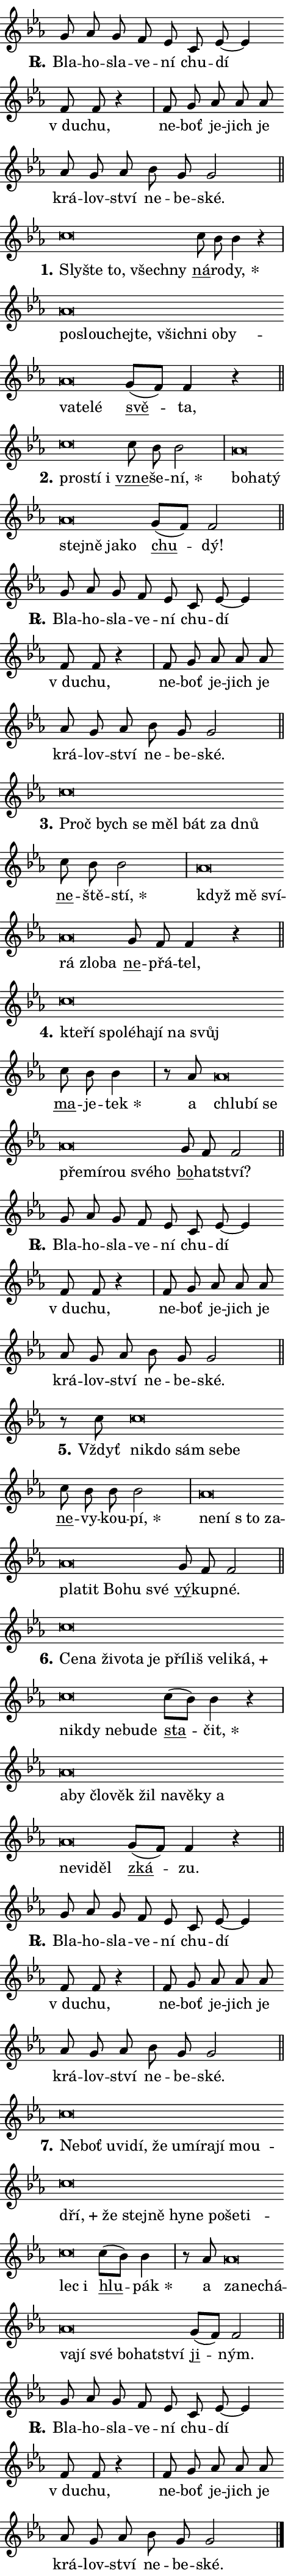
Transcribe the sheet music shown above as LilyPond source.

\version "2.24.0"
\header { tagline = "" }
\paper {
  indent = 0\cm
  top-margin = 0\cm
  right-margin = 0.13\cm % to fit lyric hyphens
  bottom-margin = 0\cm
  left-margin = 0\cm
  paper-width = 8\cm
  page-breaking = #ly:one-page-breaking
  system-system-spacing.basic-distance = #11
  score-system-spacing.basic-distance = #11
  ragged-last = ##f
}


%% Author: Thomas Morley
%% https://lists.gnu.org/archive/html/lilypond-user/2020-05/msg00002.html
#(define (line-position grob)
"Returns position of @var[grob} in current system:
   @code{'start}, if at first time-step
   @code{'end}, if at last time-step
   @code{'middle} otherwise
"
  (let* ((col (ly:item-get-column grob))
         (ln (ly:grob-object col 'left-neighbor))
         (rn (ly:grob-object col 'right-neighbor))
         (col-to-check-left (if (ly:grob? ln) ln col))
         (col-to-check-right (if (ly:grob? rn) rn col))
         (break-dir-left
           (and
             (ly:grob-property col-to-check-left 'non-musical #f)
             (ly:item-break-dir col-to-check-left)))
         (break-dir-right
           (and
             (ly:grob-property col-to-check-right 'non-musical #f)
             (ly:item-break-dir col-to-check-right))))
        (cond ((eqv? 1 break-dir-left) 'start)
              ((eqv? -1 break-dir-right) 'end)
              (else 'middle))))

#(define (tranparent-at-line-position vctor)
  (lambda (grob)
  "Relying on @code{line-position} select the relevant enry from @var{vctor}.
Used to determine transparency,"
    (case (line-position grob)
      ((end) (not (vector-ref vctor 0)))
      ((middle) (not (vector-ref vctor 1)))
      ((start) (not (vector-ref vctor 2))))))

noteHeadBreakVisibility =
#(define-music-function (break-visibility)(vector?)
"Makes @code{NoteHead}s transparent relying on @var{break-visibility}"
#{
  \override NoteHead.transparent =
    #(tranparent-at-line-position break-visibility)
#})

#(define delete-ledgers-for-transparent-note-heads
  (lambda (grob)
    "Reads whether a @code{NoteHead} is transparent.
If so this @code{NoteHead} is removed from @code{'note-heads} from
@var{grob}, which is supposed to be @code{LedgerLineSpanner}.
As a result ledgers are not printed for this @code{NoteHead}"
    (let* ((nhds-array (ly:grob-object grob 'note-heads))
           (nhds-list
             (if (ly:grob-array? nhds-array)
                 (ly:grob-array->list nhds-array)
                 '()))
           ;; Relies on the transparent-property being done before
           ;; Staff.LedgerLineSpanner.after-line-breaking is executed.
           ;; This is fragile ...
           (to-keep
             (remove
               (lambda (nhd)
                 (ly:grob-property nhd 'transparent #f))
               nhds-list)))
      ;; TODO find a better method to iterate over grob-arrays, similiar
      ;; to filter/remove etc for lists
      ;; For now rebuilt from scratch
      (set! (ly:grob-object grob 'note-heads)  '())
      (for-each
        (lambda (nhd)
          (ly:pointer-group-interface::add-grob grob 'note-heads nhd))
        to-keep))))

squashNotes = {
  \override NoteHead.X-extent = #'(-0.2 . 0.2)
  \override NoteHead.Y-extent = #'(-0.75 . 0)
  \override NoteHead.stencil =
    #(lambda (grob)
       (let ((pos (ly:grob-property grob 'staff-position)))
         (begin
           (if (< pos -7) (display "ERROR: Lower brevis then expected\n") (display ""))
           (if (<= pos -6) ly:text-interface::print ly:note-head::print))))
}
unSquashNotes = {
  \revert NoteHead.X-extent
  \revert NoteHead.Y-extent
  \revert NoteHead.stencil
}

hideNotes = \noteHeadBreakVisibility #begin-of-line-visible
unHideNotes = \noteHeadBreakVisibility #all-visible

% work-around for resetting accidentals
% https://lilypond.org/doc/v2.23/Documentation/notation/displaying-rhythms#unmetered-music
cadenzaMeasure = {
  \cadenzaOff
  \partial 1024 s1024
  \cadenzaOn
}

#(define-markup-command (accent layout props text) (markup?)
  "Underline accented syllable"
  (interpret-markup layout props
    #{\markup \override #'(offset . 4.3) \underline { #text }#}))

responsum = \markup \concat {
  "R" \hspace #-1.05 \path #0.1 #'((moveto 0 0.07) (lineto 0.9 0.8)) \hspace #0.05 "."
}

spaceSize = #0.6828661417322834 % exact space size for TeX Gyre Schola

\layout {
  \context {
    \Staff
    \remove "Time_signature_engraver"
    \override LedgerLineSpanner.after-line-breaking = #delete-ledgers-for-transparent-note-heads
  }
  \context {
    \Lyrics {
      \override LyricSpace.minimum-distance = \spaceSize
      \override LyricText.font-name = #"TeX Gyre Schola"
      \override LyricText.font-size = 1
      \override StanzaNumber.font-name = #"TeX Gyre Schola Bold"
      \override StanzaNumber.font-size = 1
    }
  }
  \context {
    \Score 
    \override NoteHead.text =
      #(lambda (grob) 
        (let ((pos (ly:grob-property grob 'staff-position)))
          #{\markup {
            \combine
              \halign #-0.55 \raise #(if (= pos -6) 0 0.5) \override #'(thickness . 2) \draw-line #'(3.2 . 0)
              \musicglyph "noteheads.sM1"
          }#}))
  }
}

% magnetic-lyrics.ily
%
%   written by
%     Jean Abou Samra <jean@abou-samra.fr>
%     Werner Lemberg <wl@gnu.org>
%
%   adapted by
%     Jiri Hon <jiri.hon@gmail.com>
%
% Version 2022-Apr-15

% https://www.mail-archive.com/lilypond-user@gnu.org/msg149350.html

#(define (Left_hyphen_pointer_engraver context)
   "Collect syllable-hyphen-syllable occurrences in lyrics and store
them in properties.  This engraver only looks to the left.  For
example, if the lyrics input is @code{foo -- bar}, it does the
following.

@itemize @bullet
@item
Set the @code{text} property of the @code{LyricHyphen} grob between
@q{foo} and @q{bar} to @code{foo}.

@item
Set the @code{left-hyphen} property of the @code{LyricText} grob with
text @q{foo} to the @code{LyricHyphen} grob between @q{foo} and
@q{bar}.
@end itemize

Use this auxiliary engraver in combination with the
@code{lyric-@/text::@/apply-@/magnetic-@/offset!} hook."
   (let ((hyphen #f)
         (text #f))
     (make-engraver
      (acknowledgers
       ((lyric-syllable-interface engraver grob source-engraver)
        (set! text grob)))
      (end-acknowledgers
       ((lyric-hyphen-interface engraver grob source-engraver)
        ;(when (not (grob::has-interface grob 'lyric-space-interface))
          (set! hyphen grob)));)
      ((stop-translation-timestep engraver)
       (when (and text hyphen)
         (ly:grob-set-object! text 'left-hyphen hyphen))
       (set! text #f)
       (set! hyphen #f)))))

#(define (lyric-text::apply-magnetic-offset! grob)
   "If the space between two syllables is less than the value in
property @code{LyricText@/.details@/.squash-threshold}, move the right
syllable to the left so that it gets concatenated with the left
syllable.

Use this function as a hook for
@code{LyricText@/.after-@/line-@/breaking} if the
@code{Left_@/hyphen_@/pointer_@/engraver} is active."
   (let ((hyphen (ly:grob-object grob 'left-hyphen #f)))
     (when hyphen
       (let ((left-text (ly:spanner-bound hyphen LEFT)))
         (when (grob::has-interface left-text 'lyric-syllable-interface)
           (let* ((common (ly:grob-common-refpoint grob left-text X))
                  (this-x-ext (ly:grob-extent grob common X))
                  (left-x-ext
                   (begin
                     ;; Trigger magnetism for left-text.
                     (ly:grob-property left-text 'after-line-breaking)
                     (ly:grob-extent left-text common X)))
                  ;; `delta` is the gap width between two syllables.
                  (delta (- (interval-start this-x-ext)
                            (interval-end left-x-ext)))
                  (details (ly:grob-property grob 'details))
                  (threshold (assoc-get 'squash-threshold details 0.2)))
             (when (< delta threshold)
               (let* (;; We have to manipulate the input text so that
                      ;; ligatures crossing syllable boundaries are not
                      ;; disabled.  For languages based on the Latin
                      ;; script this is essentially a beautification.
                      ;; However, for non-Western scripts it can be a
                      ;; necessity.
                      (lt (ly:grob-property left-text 'text))
                      (rt (ly:grob-property grob 'text))
                      (is-space (grob::has-interface hyphen 'lyric-space-interface))
                      (space (if is-space " " ""))
                      (extra-delta (if is-space spaceSize 0))
                      ;; Append new syllable.
                      (ltrt-space (if (and (string? lt) (string? rt))
                                (string-append lt space rt)
                                (make-concat-markup (list lt space rt))))
                      ;; Right-align `ltrt` to the right side.
                      (ltrt-space-markup (grob-interpret-markup
                               grob
                               (make-translate-markup
                                (cons (interval-length this-x-ext) 0)
                                (make-right-align-markup ltrt-space)))))
                 (begin
                   ;; Don't print `left-text`.
                   (ly:grob-set-property! left-text 'stencil #f)
                   ;; Set text and stencil (which holds all collected
                   ;; syllables so far) and shift it to the left.
                   (ly:grob-set-property! grob 'text ltrt-space)
                   (ly:grob-set-property! grob 'stencil ltrt-space-markup)
                   (ly:grob-translate-axis! grob (- (- delta extra-delta)) X))))))))))


#(define (lyric-hyphen::displace-bounds-first grob)
   ;; Make very sure this callback isn't triggered too early.
   (let ((left (ly:spanner-bound grob LEFT))
         (right (ly:spanner-bound grob RIGHT)))
     (ly:grob-property left 'after-line-breaking)
     (ly:grob-property right 'after-line-breaking)
     (ly:lyric-hyphen::print grob)))

squashThreshold = #0.4

\layout {
  \context {
    \Lyrics
    \consists #Left_hyphen_pointer_engraver
    \override LyricText.after-line-breaking =
      #lyric-text::apply-magnetic-offset!
    \override LyricHyphen.stencil = #lyric-hyphen::displace-bounds-first
    \override LyricText.details.squash-threshold = \squashThreshold
    \override LyricHyphen.minimum-distance = 0
    \override LyricHyphen.minimum-length = \squashThreshold
  }
}

squashText = \override LyricText.details.squash-threshold = 9999
unSquashText = \override LyricText.details.squash-threshold = \squashThreshold

leftText = \override LyricText.self-alignment-X = #LEFT
unLeftText = \revert LyricText.self-alignment-X

starOffset = #(lambda (grob) 
                (let ((x_offset (ly:self-alignment-interface::aligned-on-x-parent grob)))
                  (if (= x_offset 0) 0 (+ x_offset 1.2))))

star = #(define-music-function (syllable)(string?)
"Append star separator at the end of a syllable"
#{
  \once \override LyricText.X-offset = #starOffset
  \lyricmode { \markup {
    #syllable
    \override #'((font-name . "TeX Gyre Schola Bold")) \hspace #0.2 \lower #0.65 \larger "*"
  } }
#})

starAccent = #(define-music-function (syllable)(string?)
"Append star separator at the end of a syllable and make accent"
#{
  \once \override LyricText.X-offset = #starOffset
  \lyricmode { \markup {
    \accent #syllable
    \override #'((font-name . "TeX Gyre Schola Bold")) \hspace #0.2 \lower #0.65 \larger "*"
  } }
#})

breath = #(define-music-function (syllable)(string?)
"Append breathing indicator at the end of a syllable"
#{
  \lyricmode { \markup { #syllable "+" } }
#})

optionalBreath = #(define-music-function (syllable)(string?)
"Append optional breathing indicator at the end of a syllable"
#{
  \lyricmode { \markup { #syllable "(+)" } }
#})


\score {
    <<
        \new Voice = "melody" { \cadenzaOn \key es \major \relative { g'8 as g f es \bar "" c es~ es4 \bar "" f8 f r4 \cadenzaMeasure \bar "|" f8 g \bar "" as as as \bar "" as g as \bar "" bes g g2 \cadenzaMeasure \bar "||" \break } }
        \new Lyrics \lyricsto "melody" { \lyricmode { \set stanza = \responsum
Bla -- ho -- sla -- ve -- ní chu -- dí "v du" -- chu, ne -- boť je -- jich je krá -- lov -- ství ne -- be -- ské. } }
    >>
    \layout {}
}

\score {
    <<
        \new Voice = "melody" { \cadenzaOn \key es \major \relative { \squashNotes c''\breve*1/16 \hideNotes \breve*1/16 \bar "" \breve*1/16 \bar "" \breve*1/16 \breve*1/16 \bar "" \unHideNotes \unSquashNotes \bar "" c8 bes bes4 r \cadenzaMeasure \bar "|" \squashNotes as\breve*1/16 \hideNotes \breve*1/16 \bar "" \breve*1/16 \bar "" \breve*1/16 \bar "" \breve*1/16 \bar "" \breve*1/16 \bar "" \breve*1/16 \bar "" \breve*1/16 \bar "" \breve*1/16 \bar "" \breve*1/16 \breve*1/16 \bar "" \unHideNotes \unSquashNotes \bar "" g8[( f)] f4 r \cadenzaMeasure \bar "||" \break } }
        \new Lyrics \lyricsto "melody" { \lyricmode { \set stanza = "1."
\leftText Sly -- \squashText šte to, všech -- ny \unLeftText \unSquashText \markup \accent ná -- ro -- \star dy, \leftText po -- \squashText slou -- chej -- te, všich -- ni o -- by -- va -- te -- lé \unLeftText \unSquashText \markup \accent svě -- ta, } }
    >>
    \layout {}
}

\score {
    <<
        \new Voice = "melody" { \cadenzaOn \key es \major \relative { \squashNotes c''\breve*1/16 \hideNotes \breve*1/16 \breve*1/16 \bar "" \unHideNotes \unSquashNotes \bar "" c8 bes bes2 \cadenzaMeasure \bar "|" \squashNotes as\breve*1/16 \hideNotes \breve*1/16 \bar "" \breve*1/16 \bar "" \breve*1/16 \bar "" \breve*1/16 \bar "" \breve*1/16 \breve*1/16 \bar "" \unHideNotes \unSquashNotes \bar "" g8[( f)] f2 \cadenzaMeasure \bar "||" \break } }
        \new Lyrics \lyricsto "melody" { \lyricmode { \set stanza = "2."
\leftText pro -- \squashText stí i \unLeftText \unSquashText \markup \accent vzne -- še -- \star ní, \leftText bo -- \squashText ha -- tý stej -- ně ja -- ko \unLeftText \unSquashText \markup \accent chu -- dý! } }
    >>
    \layout {}
}

\score {
    <<
        \new Voice = "melody" { \cadenzaOn \key es \major \relative { g'8 as g f es \bar "" c es~ es4 \bar "" f8 f r4 \cadenzaMeasure \bar "|" f8 g \bar "" as as as \bar "" as g as \bar "" bes g g2 \cadenzaMeasure \bar "||" \break } }
        \new Lyrics \lyricsto "melody" { \lyricmode { \set stanza = \responsum
Bla -- ho -- sla -- ve -- ní chu -- dí "v du" -- chu, ne -- boť je -- jich je krá -- lov -- ství ne -- be -- ské. } }
    >>
    \layout {}
}

\score {
    <<
        \new Voice = "melody" { \cadenzaOn \key es \major \relative { \squashNotes c''\breve*1/16 \hideNotes \breve*1/16 \bar "" \breve*1/16 \bar "" \breve*1/16 \bar "" \breve*1/16 \bar "" \breve*1/16 \breve*1/16 \bar "" \unHideNotes \unSquashNotes \bar "" c8 bes bes2 \cadenzaMeasure \bar "|" \squashNotes as\breve*1/16 \hideNotes \breve*1/16 \bar "" \breve*1/16 \bar "" \breve*1/16 \bar "" \breve*1/16 \breve*1/16 \bar "" \unHideNotes \unSquashNotes \bar "" g8 f f4 r \cadenzaMeasure \bar "||" \break } }
        \new Lyrics \lyricsto "melody" { \lyricmode { \set stanza = "3."
\leftText Proč \squashText bych se měl bát za dnů \unLeftText \unSquashText \markup \accent ne -- ště -- \star stí, \leftText když \squashText mě sví -- rá zlo -- ba \unLeftText \unSquashText \markup \accent ne -- přá -- tel, } }
    >>
    \layout {}
}

\score {
    <<
        \new Voice = "melody" { \cadenzaOn \key es \major \relative { \squashNotes c''\breve*1/16 \hideNotes \breve*1/16 \bar "" \breve*1/16 \bar "" \breve*1/16 \bar "" \breve*1/16 \bar "" \breve*1/16 \bar "" \breve*1/16 \breve*1/16 \bar "" \unHideNotes \unSquashNotes \bar "" c8 bes bes4 \cadenzaMeasure \bar "|" r8 as8 \squashNotes as\breve*1/16 \hideNotes \breve*1/16 \bar "" \breve*1/16 \bar "" \breve*1/16 \bar "" \breve*1/16 \bar "" \breve*1/16 \bar "" \breve*1/16 \breve*1/16 \bar "" \unHideNotes \unSquashNotes \bar "" g8 f f2 \cadenzaMeasure \bar "||" \break } }
        \new Lyrics \lyricsto "melody" { \lyricmode { \set stanza = "4."
\leftText kte -- \squashText ří spo -- lé -- ha -- jí na svůj \unLeftText \unSquashText \markup \accent ma -- je -- \star tek a \leftText chlu -- \squashText bí se pře -- mí -- rou své -- ho \unLeftText \unSquashText \markup \accent bo -- hat -- ství? } }
    >>
    \layout {}
}

\score {
    <<
        \new Voice = "melody" { \cadenzaOn \key es \major \relative { g'8 as g f es \bar "" c es~ es4 \bar "" f8 f r4 \cadenzaMeasure \bar "|" f8 g \bar "" as as as \bar "" as g as \bar "" bes g g2 \cadenzaMeasure \bar "||" \break } }
        \new Lyrics \lyricsto "melody" { \lyricmode { \set stanza = \responsum
Bla -- ho -- sla -- ve -- ní chu -- dí "v du" -- chu, ne -- boť je -- jich je krá -- lov -- ství ne -- be -- ské. } }
    >>
    \layout {}
}

\score {
    <<
        \new Voice = "melody" { \cadenzaOn \key es \major \relative { r8 c''8 \squashNotes c\breve*1/16 \hideNotes \breve*1/16 \bar "" \breve*1/16 \bar "" \breve*1/16 \breve*1/16 \bar "" \unHideNotes \unSquashNotes \bar "" c8 bes bes bes2 \cadenzaMeasure \bar "|" \squashNotes as\breve*1/16 \hideNotes \breve*1/16 \bar "" \breve*1/16 \bar "" \breve*1/16 \bar "" \breve*1/16 \bar "" \breve*1/16 \bar "" \breve*1/16 \bar "" \breve*1/16 \breve*1/16 \bar "" \unHideNotes \unSquashNotes \bar "" g8 f f2 \cadenzaMeasure \bar "||" \break } }
        \new Lyrics \lyricsto "melody" { \lyricmode { \set stanza = "5."
Vždyť \leftText ni -- \squashText kdo sám se -- be \unLeftText \unSquashText \markup \accent ne -- vy -- kou -- \star pí, \leftText ne -- \squashText ní "s to" za -- pla -- tit Bo -- hu své \unLeftText \unSquashText \markup \accent vý -- kup -- né. } }
    >>
    \layout {}
}

\score {
    <<
        \new Voice = "melody" { \cadenzaOn \key es \major \relative { \squashNotes c''\breve*1/16 \hideNotes \breve*1/16 \bar "" \breve*1/16 \bar "" \breve*1/16 \bar "" \breve*1/16 \bar "" \breve*1/16 \bar "" \breve*1/16 \bar "" \breve*1/16 \bar "" \breve*1/16 \bar "" \breve*1/16 \bar "" \breve*1/16 \bar "" \breve*1/16 \bar "" \breve*1/16 \bar "" \breve*1/16 \bar "" \breve*1/16 \breve*1/16 \bar "" \unHideNotes \unSquashNotes \bar "" c8[( bes)] bes4 r \cadenzaMeasure \bar "|" \squashNotes as\breve*1/16 \hideNotes \breve*1/16 \bar "" \breve*1/16 \bar "" \breve*1/16 \bar "" \breve*1/16 \bar "" \breve*1/16 \bar "" \breve*1/16 \bar "" \breve*1/16 \bar "" \breve*1/16 \bar "" \breve*1/16 \bar "" \breve*1/16 \breve*1/16 \bar "" \unHideNotes \unSquashNotes \bar "" g8[( f)] f4 r \cadenzaMeasure \bar "||" \break } }
        \new Lyrics \lyricsto "melody" { \lyricmode { \set stanza = "6."
\leftText Ce -- \squashText na ži -- vo -- ta je pří -- liš ve -- li -- \breath "ká," ni -- kdy ne -- bu -- de \unLeftText \unSquashText \markup \accent sta -- \star čit, \leftText a -- \squashText by člo -- věk žil na -- vě -- ky a ne -- vi -- děl \unLeftText \unSquashText \markup \accent zká -- zu. } }
    >>
    \layout {}
}

\score {
    <<
        \new Voice = "melody" { \cadenzaOn \key es \major \relative { g'8 as g f es \bar "" c es~ es4 \bar "" f8 f r4 \cadenzaMeasure \bar "|" f8 g \bar "" as as as \bar "" as g as \bar "" bes g g2 \cadenzaMeasure \bar "||" \break } }
        \new Lyrics \lyricsto "melody" { \lyricmode { \set stanza = \responsum
Bla -- ho -- sla -- ve -- ní chu -- dí "v du" -- chu, ne -- boť je -- jich je krá -- lov -- ství ne -- be -- ské. } }
    >>
    \layout {}
}

\score {
    <<
        \new Voice = "melody" { \cadenzaOn \key es \major \relative { \squashNotes c''\breve*1/16 \hideNotes \breve*1/16 \bar "" \breve*1/16 \bar "" \breve*1/16 \bar "" \breve*1/16 \bar "" \breve*1/16 \bar "" \breve*1/16 \bar "" \breve*1/16 \bar "" \breve*1/16 \bar "" \breve*1/16 \bar "" \breve*1/16 \bar "" \breve*1/16 \bar "" \breve*1/16 \bar "" \breve*1/16 \bar "" \breve*1/16 \bar "" \breve*1/16 \bar "" \breve*1/16 \bar "" \breve*1/16 \bar "" \breve*1/16 \bar "" \breve*1/16 \bar "" \breve*1/16 \breve*1/16 \bar "" \unHideNotes \unSquashNotes \bar "" c8[( bes)] bes4 \cadenzaMeasure \bar "|" r8 as8 \squashNotes as\breve*1/16 \hideNotes \breve*1/16 \bar "" \breve*1/16 \bar "" \breve*1/16 \bar "" \breve*1/16 \bar "" \breve*1/16 \bar "" \breve*1/16 \bar "" \breve*1/16 \breve*1/16 \bar "" \unHideNotes \unSquashNotes \bar "" g8[( f)] f2 \cadenzaMeasure \bar "||" \break } }
        \new Lyrics \lyricsto "melody" { \lyricmode { \set stanza = "7."
\leftText Ne -- \squashText boť u -- vi -- dí, že u -- mí -- ra -- jí mou -- \breath "dří," že stej -- ně hy -- ne po -- še -- ti -- lec i \unLeftText \unSquashText \markup \accent hlu -- \star pák a \leftText za -- \squashText ne -- chá -- va -- jí své bo -- hat -- ství \unLeftText \unSquashText \markup \accent ji -- ným. } }
    >>
    \layout {}
}

\score {
    <<
        \new Voice = "melody" { \cadenzaOn \key es \major \relative { g'8 as g f es \bar "" c es~ es4 \bar "" f8 f r4 \cadenzaMeasure \bar "|" f8 g \bar "" as as as \bar "" as g as \bar "" bes g g2 \cadenzaMeasure \bar "||" \break } \bar "|." }
        \new Lyrics \lyricsto "melody" { \lyricmode { \set stanza = \responsum
Bla -- ho -- sla -- ve -- ní chu -- dí "v du" -- chu, ne -- boť je -- jich je krá -- lov -- ství ne -- be -- ské. } }
    >>
    \layout {}
}
